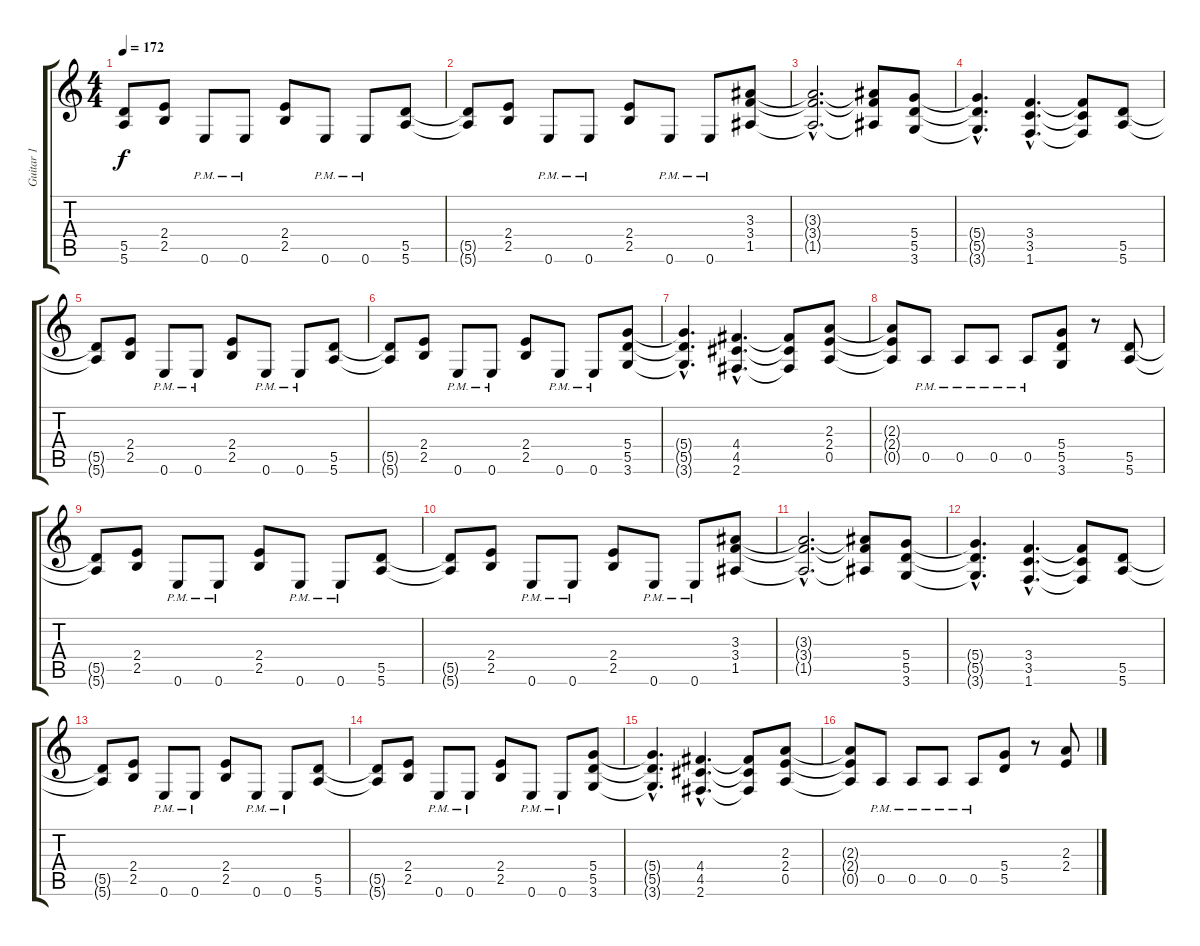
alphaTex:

\track ("Guitar 1" "Guitar 1") {instrument distortionguitar}
\staff {score tabs}
\tuning (E4 B3 G3 D3 A2 E2) {hide}
\ts (4 4)
\tempo 172
\clef g2
\ks c
(5.5{t} 5.6{t}).8{dy f} (2.4 2.5).8 0.6{pm}.8 0.6{pm}.8 (2.4 2.5).8 0.6{pm}.8 0.6{pm}.8 (5.5 5.6).8 |
(5.5{t} 5.6{t}).8 (2.4 2.5).8 0.6{pm}.8 0.6{pm}.8 (2.4 2.5).8 0.6{pm}.8 0.6{pm}.8 (3.3 3.4 1.5).8 |
(3.3{hac t} 3.4{hac t} 1.5{hac t}).2{d} (3.3{t} 3.4{t} 1.5{t}).8 (5.4 5.5 3.6).8 |
(5.4{hac t} 5.5{hac t} 3.6{hac t}).4{d} (3.4{hac} 3.5{hac} 1.6{hac}).4{d} (3.4{t} 3.5{t} 1.6{t}).8 (5.5 5.6).8 |
(5.5{t} 5.6{t}).8 (2.4 2.5).8 0.6{pm}.8 0.6{pm}.8 (2.4 2.5).8 0.6{pm}.8 0.6{pm}.8 (5.5 5.6).8 |
(5.5{t} 5.6{t}).8 (2.4 2.5).8 0.6{pm}.8 0.6{pm}.8 (2.4 2.5).8 0.6{pm}.8 0.6{pm}.8 (5.4 5.5 3.6).8 |
(5.4{hac t} 5.5{hac t} 3.6{hac t}).4{d} (4.4{hac} 4.5{hac} 2.6{hac}).4{d} (4.4{t} 4.5{t} 2.6{t}).8 (2.3 2.4 0.5).8 |
(2.3{t} 2.4{t} 0.5{t}).8 0.5{pm}.8 0.5{pm}.8 0.5{pm}.8 0.5{pm}.8 (5.4 5.5 3.6).8 r.8 (5.5 5.6).8 |
(5.5{t} 5.6{t}).8 (2.4 2.5).8 0.6{pm}.8 0.6{pm}.8 (2.4 2.5).8 0.6{pm}.8 0.6{pm}.8 (5.5 5.6).8 |
(5.5{t} 5.6{t}).8 (2.4 2.5).8 0.6{pm}.8 0.6{pm}.8 (2.4 2.5).8 0.6{pm}.8 0.6{pm}.8 (3.3 3.4 1.5).8 |
(3.3{hac t} 3.4{hac t} 1.5{hac t}).2{d} (3.3{t} 3.4{t} 1.5{t}).8 (5.4 5.5 3.6).8 |
(5.4{hac t} 5.5{hac t} 3.6{hac t}).4{d} (3.4{hac} 3.5{hac} 1.6{hac}).4{d} (3.4{t} 3.5{t} 1.6{t}).8 (5.5 5.6).8 |
(5.5{t} 5.6{t}).8 (2.4 2.5).8 0.6{pm}.8 0.6{pm}.8 (2.4 2.5).8 0.6{pm}.8 0.6{pm}.8 (5.5 5.6).8 |
(5.5{t} 5.6{t}).8 (2.4 2.5).8 0.6{pm}.8 0.6{pm}.8 (2.4 2.5).8 0.6{pm}.8 0.6{pm}.8 (5.4 5.5 3.6).8 |
(5.4{hac t} 5.5{hac t} 3.6{hac t}).4{d} (4.4{hac} 4.5{hac} 2.6{hac}).4{d} (4.4{t} 4.5{t} 2.6{t}).8 (2.3 2.4 0.5).8 |
(2.3{t} 2.4{t} 0.5{t}).8 0.5{pm}.8 0.5{pm}.8 0.5{pm}.8 0.5{pm}.8 (5.4 5.5).8 r.8 (2.3 2.4).8
